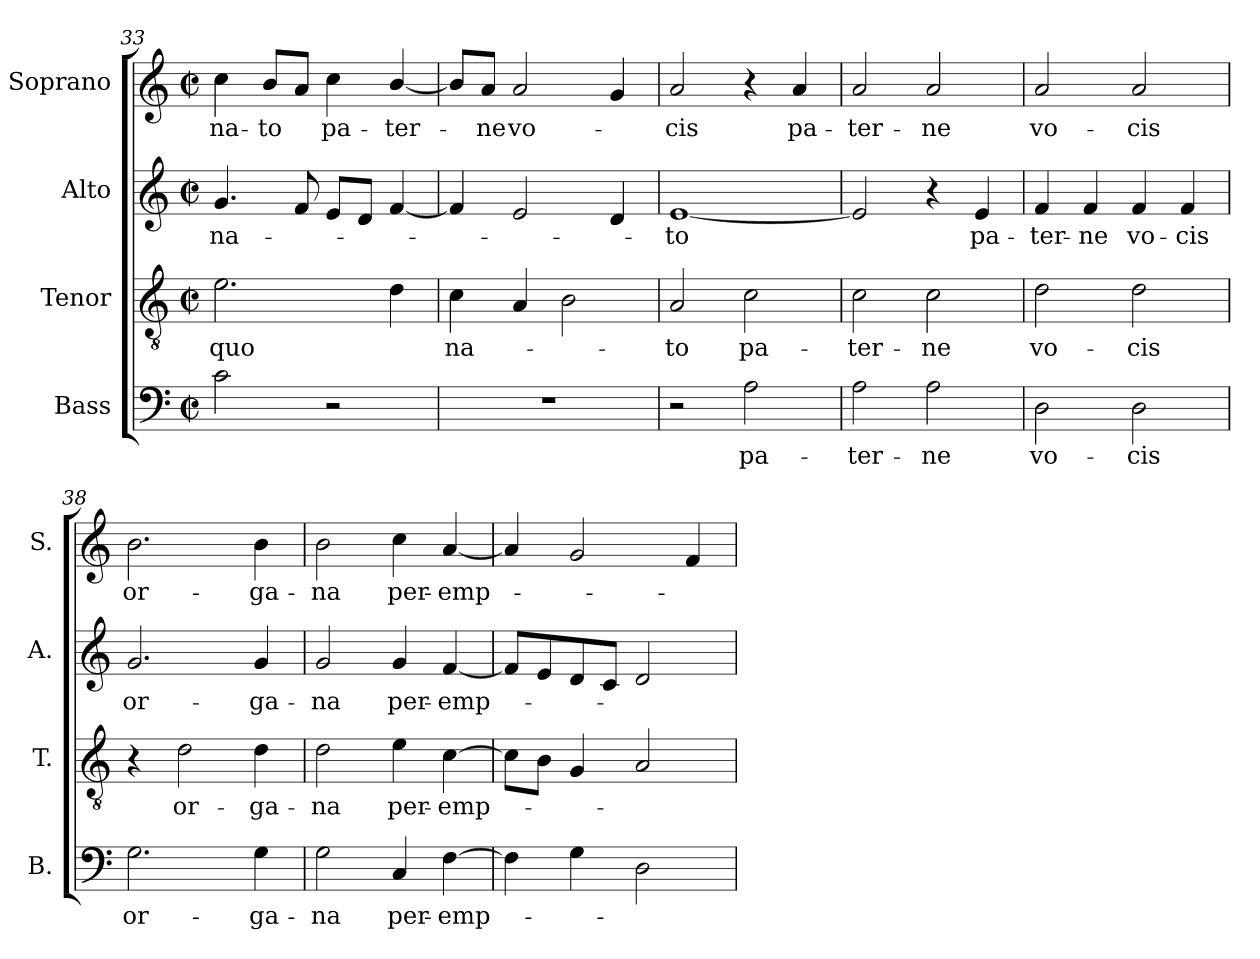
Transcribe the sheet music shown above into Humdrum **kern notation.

**kern	**text	**kern	**text	**kern	**text	**kern	**text
*part4	*part4	*part3	*part3	*part2	*part2	*part1	*part1
*staff4	*staff4	*staff3	*staff3	*staff2	*staff2	*staff1	*staff1
*I"Bass	*	*I"Tenor	*	*I"Alto	*	*I"Soprano	*
*I'B.	*	*I'T.	*	*I'A.	*	*I'S.	*
*clefF4	*	*clefGv2	*	*clefG2	*	*clefG2	*
*	*	*ITrd7c12	*	*	*	*	*
*k[]	*	*k[]	*	*k[]	*	*k[]	*
*C:	*	*C:	*	*C:	*	*C:	*
*M2/2	*	*M2/2	*	*M2/2	*	*M2/2	*
*met(c|)	*	*met(c|)	*	*met(c|)	*	*met(c|)	*
=33	=33	=33	=33	=33	=33	=33	=33
!	!	!	!LO:LY:b:color=#000000	!	!	!	!
!	!	!	!	!	!LO:LY:b:color=#000000	!	!
!	!	!	!	!	!	!	!LO:LY:b:color=#000000
2ci\	.	2.Ei\	quo	4.gi/	na-	4cci\	na-
!	!	!	!	!	!	!	!LO:LY:b:color=#000000
.	.	.	.	.	.	8bi/L	-to
.	.	.	.	8fi/	.	8ai/J	.
!	!	!	!	!	!	!	!LO:LY:b:color=#000000
2r	.	.	.	8ei/L	.	4cci\	pa-
.	.	.	.	8di/J	.	.	.
!	!	!	!	!	!	!	!LO:LY:b:color=#000000
.	.	4Di\	.	[4fi/	.	[4bi/	-ter-
!!LO:LB:g=z
=34	=34	=34	=34	=34	=34	=34	=34
!	!	!	!LO:LY:b:color=#000000	!	!	!	!
1r	.	4Ci\	na-	4fi/]	.	8bi/L]	.
!	!	!	!	!	!	!	!LO:LY:b:color=#000000
.	.	.	.	.	.	8ai/J	-ne
!	!	!	!	!	!	!	!LO:LY:b:color=#000000
.	.	4AAi/	.	2ei/	.	2ai/	vo-
.	.	2BBi\	.	.	.	.	.
.	.	.	.	4di/	.	4gi/	.
=35	=35	=35	=35	=35	=35	=35	=35
!	!	!	!LO:LY:b:color=#000000	!	!	!	!
!	!	!	!	!	!LO:LY:b:color=#000000	!	!
!	!	!	!	!	!	!	!LO:LY:b:color=#000000
2r	.	2AAi/	-to	[1ei	-to	2ai/	-cis
!	!LO:LY:b:color=#000000	!	!	!	!	!	!
!	!	!	!LO:LY:b:color=#000000	!	!	!	!
2Ai\	pa-	2Ci\	pa-	.	.	4r	.
!	!	!	!	!	!	!	!LO:LY:b:color=#000000
.	.	.	.	.	.	4ai/	pa-
=36	=36	=36	=36	=36	=36	=36	=36
!	!LO:LY:b:color=#000000	!	!	!	!	!	!
!	!	!	!LO:LY:b:color=#000000	!	!	!	!
!	!	!	!	!	!	!	!LO:LY:b:color=#000000
2Ai\	-ter-	2Ci\	-ter-	2ei/]	.	2ai/	-ter-
!	!LO:LY:b:color=#000000	!	!	!	!	!	!
!	!	!	!LO:LY:b:color=#000000	!	!	!	!
!	!	!	!	!	!	!	!LO:LY:b:color=#000000
2Ai\	-ne	2Ci\	-ne	4r	.	2ai/	-ne
!	!	!	!	!	!LO:LY:b:color=#000000	!	!
.	.	.	.	4ei/	pa-	.	.
=37	=37	=37	=37	=37	=37	=37	=37
!	!LO:LY:b:color=#000000	!	!	!	!	!	!
!	!	!	!LO:LY:b:color=#000000	!	!	!	!
!	!	!	!	!	!LO:LY:b:color=#000000	!	!
!	!	!	!	!	!	!	!LO:LY:b:color=#000000
2Di\	vo-	2Di\	vo-	4fi/	-ter-	2ai/	vo-
!	!	!	!	!	!LO:LY:b:color=#000000	!	!
.	.	.	.	4fi/	-ne	.	.
!	!LO:LY:b:color=#000000	!	!	!	!	!	!
!	!	!	!LO:LY:b:color=#000000	!	!	!	!
!	!	!	!	!	!LO:LY:b:color=#000000	!	!
!	!	!	!	!	!	!	!LO:LY:b:color=#000000
2Di\	-cis	2Di\	-cis	4fi/	vo-	2ai/	-cis
!	!	!	!	!	!LO:LY:b:color=#000000	!	!
.	.	.	.	4fi/	-cis	.	.
=38	=38	=38	=38	=38	=38	=38	=38
!	!LO:LY:b:color=#000000	!	!	!	!	!	!
!	!	!	!	!	!LO:LY:b:color=#000000	!	!
!	!	!	!	!	!	!	!LO:LY:b:color=#000000
2.Gi\	or-	4r	.	2.gi/	or-	2.bi\	or-
!	!	!	!LO:LY:b:color=#000000	!	!	!	!
.	.	2Di\	or-	.	.	.	.
!	!LO:LY:b:color=#000000	!	!	!	!	!	!
!	!	!	!LO:LY:b:color=#000000	!	!	!	!
!	!	!	!	!	!LO:LY:b:color=#000000	!	!
!	!	!	!	!	!	!	!LO:LY:b:color=#000000
4Gi\	-ga-	4Di\	-ga-	4gi/	-ga-	4bi\	-ga-
!!LO:PB:g=z
=39	=39	=39	=39	=39	=39	=39	=39
!	!LO:LY:b:color=#000000	!	!	!	!	!	!
!	!	!	!LO:LY:b:color=#000000	!	!	!	!
!	!	!	!	!	!LO:LY:b:color=#000000	!	!
!	!	!	!	!	!	!	!LO:LY:b:color=#000000
2Gi\	-na	2Di\	-na	2gi/	-na	2bi\	-na
!	!LO:LY:b:color=#000000	!	!	!	!	!	!
!	!	!	!LO:LY:b:color=#000000	!	!	!	!
!	!	!	!	!	!LO:LY:b:color=#000000	!	!
!	!	!	!	!	!	!	!LO:LY:b:color=#000000
4Ci/	per-	4Ei\	per-	4gi/	per-	4cci\	per-
!	!LO:LY:b:color=#000000	!	!	!	!	!	!
!	!	!	!LO:LY:b:color=#000000	!	!	!	!
!	!	!	!	!	!LO:LY:b:color=#000000	!	!
!	!	!	!	!	!	!	!LO:LY:b:color=#000000
[4Fi\	-emp-	[4Ci\	-emp-	[4fi/	-emp-	[4ai/	-emp-
=40	=40	=40	=40	=40	=40	=40	=40
4Fi\]	.	8Ci\L]	.	8fi/L]	.	4ai/]	.
.	.	8BBi\J	.	8ei/	.	.	.
4Gi\	.	4GGi/	.	8di/	.	2gi/	.
.	.	.	.	8ci/J	.	.	.
2Di\	.	2AAi/	.	2di/	.	.	.
.	.	.	.	.	.	4fi/	.
=	=	=	=	=	=	=	=
*-	*-	*-	*-	*-	*-	*-	*-
